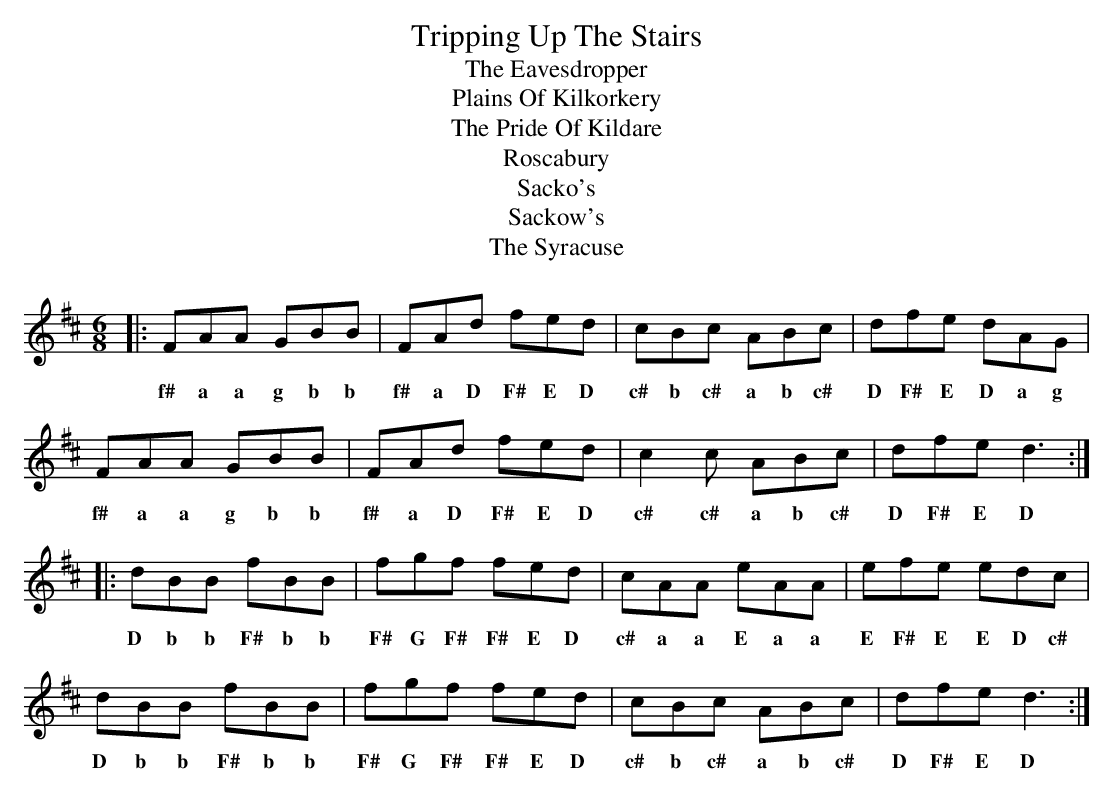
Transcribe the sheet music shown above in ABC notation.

X:1
T:Tripping Up The Stairs
T:Eavesdropper, The
T:Plains Of Kilkorkery
T:Pride Of Kildare, The
T:Roscabury
T:Sacko's
T:Sackow's
T:Syracuse, The
M:6/8
L:1/8
K:Dmaj
|:FAA GBB|FAd fed|cBc ABc|dfe dAG|
w:f# a a g b b f# a D F# E D c# b c# a b c# D F# E D a g
FAA GBB|FAd fed|c2c ABc|dfe d3:|
w:f# a a g b b f# a D F# E D c# c# a b c# D F# E D
|:dBB fBB|fgf fed|cAA eAA|efe edc|
w:D b b F# b b F# G F# F# E D c# a a E a a E F# E E D c#
dBB fBB|fgf fed|cBc ABc|dfe d3:|
w: D b b F# b b F# G F# F# E D c# b c# a b c# D F# E D
